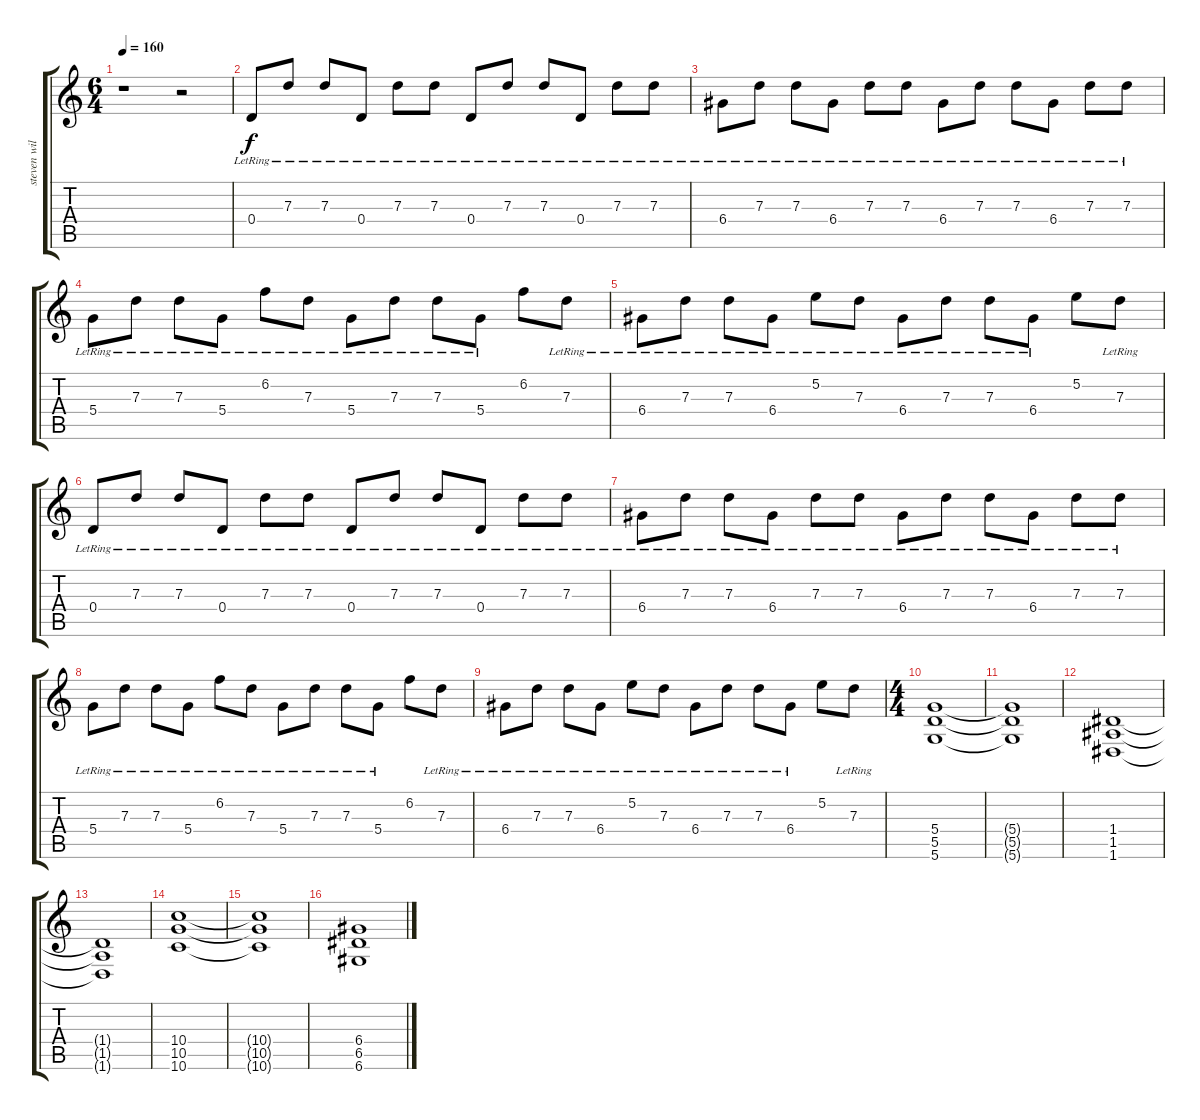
\track ("steven wilson ( guitar 1 )" "steven wil") {instrument electricguitarjazz}
\staff {score tabs}
\tuning (E4 B3 G3 D3 A2 D2) {hide}
\ts (6 4)
\tempo 160
\clef g2
\ks c
r.1{dy f} r.2 |
0.4{lr}.8{volume 11 instrument electricguitarjazz} 7.3{lr}.8 7.3{lr}.8 0.4{lr}.8 7.3{lr}.8 7.3{lr}.8 0.4{lr}.8 7.3{lr}.8 7.3{lr}.8 0.4{lr}.8 7.3{lr}.8 7.3{lr}.8 |
6.4{lr}.8 7.3{lr}.8 7.3{lr}.8 6.4{lr}.8 7.3{lr}.8 7.3{lr}.8 6.4{lr}.8 7.3{lr}.8 7.3{lr}.8 6.4{lr}.8 7.3{lr}.8 7.3{lr}.8 |
5.4{lr}.8 7.3{lr}.8 7.3{lr}.8 5.4{lr}.8 6.2{lr}.8 7.3{lr}.8 5.4{lr}.8 7.3{lr}.8 7.3{lr}.8 5.4{lr}.8 6.2.8 7.3{lr}.8 |
6.4{lr}.8 7.3{lr}.8 7.3{lr}.8 6.4{lr}.8 5.2{lr}.8 7.3{lr}.8 6.4{lr}.8 7.3{lr}.8 7.3{lr}.8 6.4{lr}.8 5.2.8 7.3{lr}.8 |
0.4{lr}.8 7.3{lr}.8 7.3{lr}.8 0.4{lr}.8 7.3{lr}.8 7.3{lr}.8 0.4{lr}.8 7.3{lr}.8 7.3{lr}.8 0.4{lr}.8 7.3{lr}.8 7.3{lr}.8 |
6.4{lr}.8 7.3{lr}.8 7.3{lr}.8 6.4{lr}.8 7.3{lr}.8 7.3{lr}.8 6.4{lr}.8 7.3{lr}.8 7.3{lr}.8 6.4{lr}.8 7.3{lr}.8 7.3{lr}.8 |
5.4{lr}.8 7.3{lr}.8 7.3{lr}.8 5.4{lr}.8 6.2{lr}.8 7.3{lr}.8 5.4{lr}.8 7.3{lr}.8 7.3{lr}.8 5.4{lr}.8 6.2.8 7.3{lr}.8 |
6.4{lr}.8 7.3{lr}.8 7.3{lr}.8 6.4{lr}.8 5.2{lr}.8 7.3{lr}.8 6.4{lr}.8 7.3{lr}.8 7.3{lr}.8 6.4{lr}.8 5.2.8 7.3{lr}.8 |
\ts (4 4)
(5.4 5.5 5.6).1{instrument distortionguitar} |
(5.4{t} 5.5{t} 5.6{t}).1 |
(1.4 1.5 1.6).1 |
(1.4{t} 1.5{t} 1.6{t}).1 |
(10.4 10.5 10.6).1 |
(10.4{t} 10.5{t} 10.6{t}).1 |
(6.4 6.5 6.6).1
